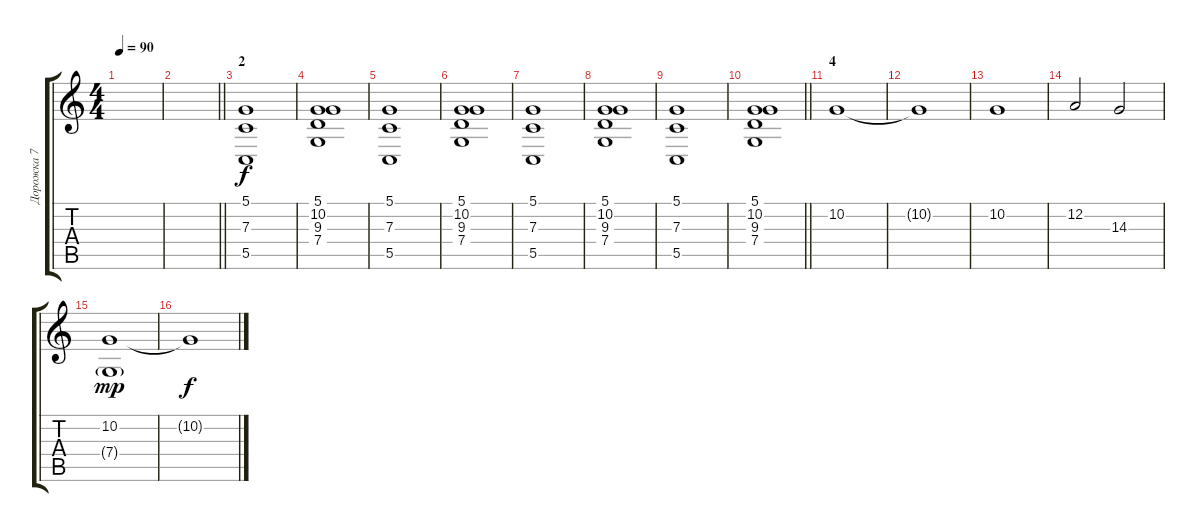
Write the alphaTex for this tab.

\track ("Дорожка 7" "Дорожка 7") {instrument stringensemble1}
\staff {score tabs}
\tuning (D4 A3 F3 C3 G2 D2) {hide}
\ts (4 4)
\tempo 90
\clef g2
\ks c
|
\barLineRight lightlight
|
\section ("" "2")
(5.1 7.3 5.5).1 |
(5.1 10.2 9.3 7.4).1 |
(5.1 7.3 5.5).1 |
(5.1 10.2 9.3 7.4).1 |
(5.1 7.3 5.5).1 |
(5.1 10.2 9.3 7.4).1 |
(5.1 7.3 5.5).1 |
\barLineRight lightlight
(5.1 10.2 9.3 7.4).1 |
\section ("" "4")
10.2.1 |
10.2{t}.1 |
10.2.1 |
12.2.2 14.3.2 |
(10.2 7.4{g}).1{dy mp} |
10.2{t}.1{dy f}
